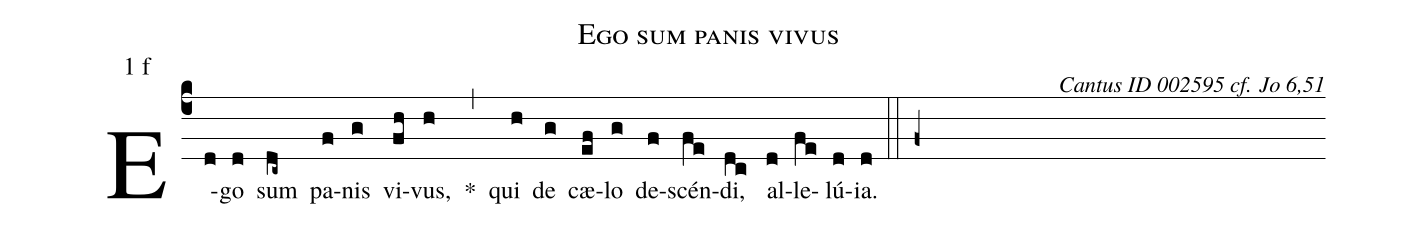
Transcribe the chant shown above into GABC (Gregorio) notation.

name: Ego sum panis vivus;
mode: 1;
mode-differentia: f;
commentary: Cantus ID 002595 cf. Jo 6,51;
%%
(c4)

E(d)go(d) sum(dc~) pa(f)nis(g) vi(fh)vus,(h) *(,) qui(h) de(g) cæ(ef)lo(g) de(f)scén(fe)di,(dc) al(d)le(fe)lú(d)ia.(d)

(::)

(f+)
